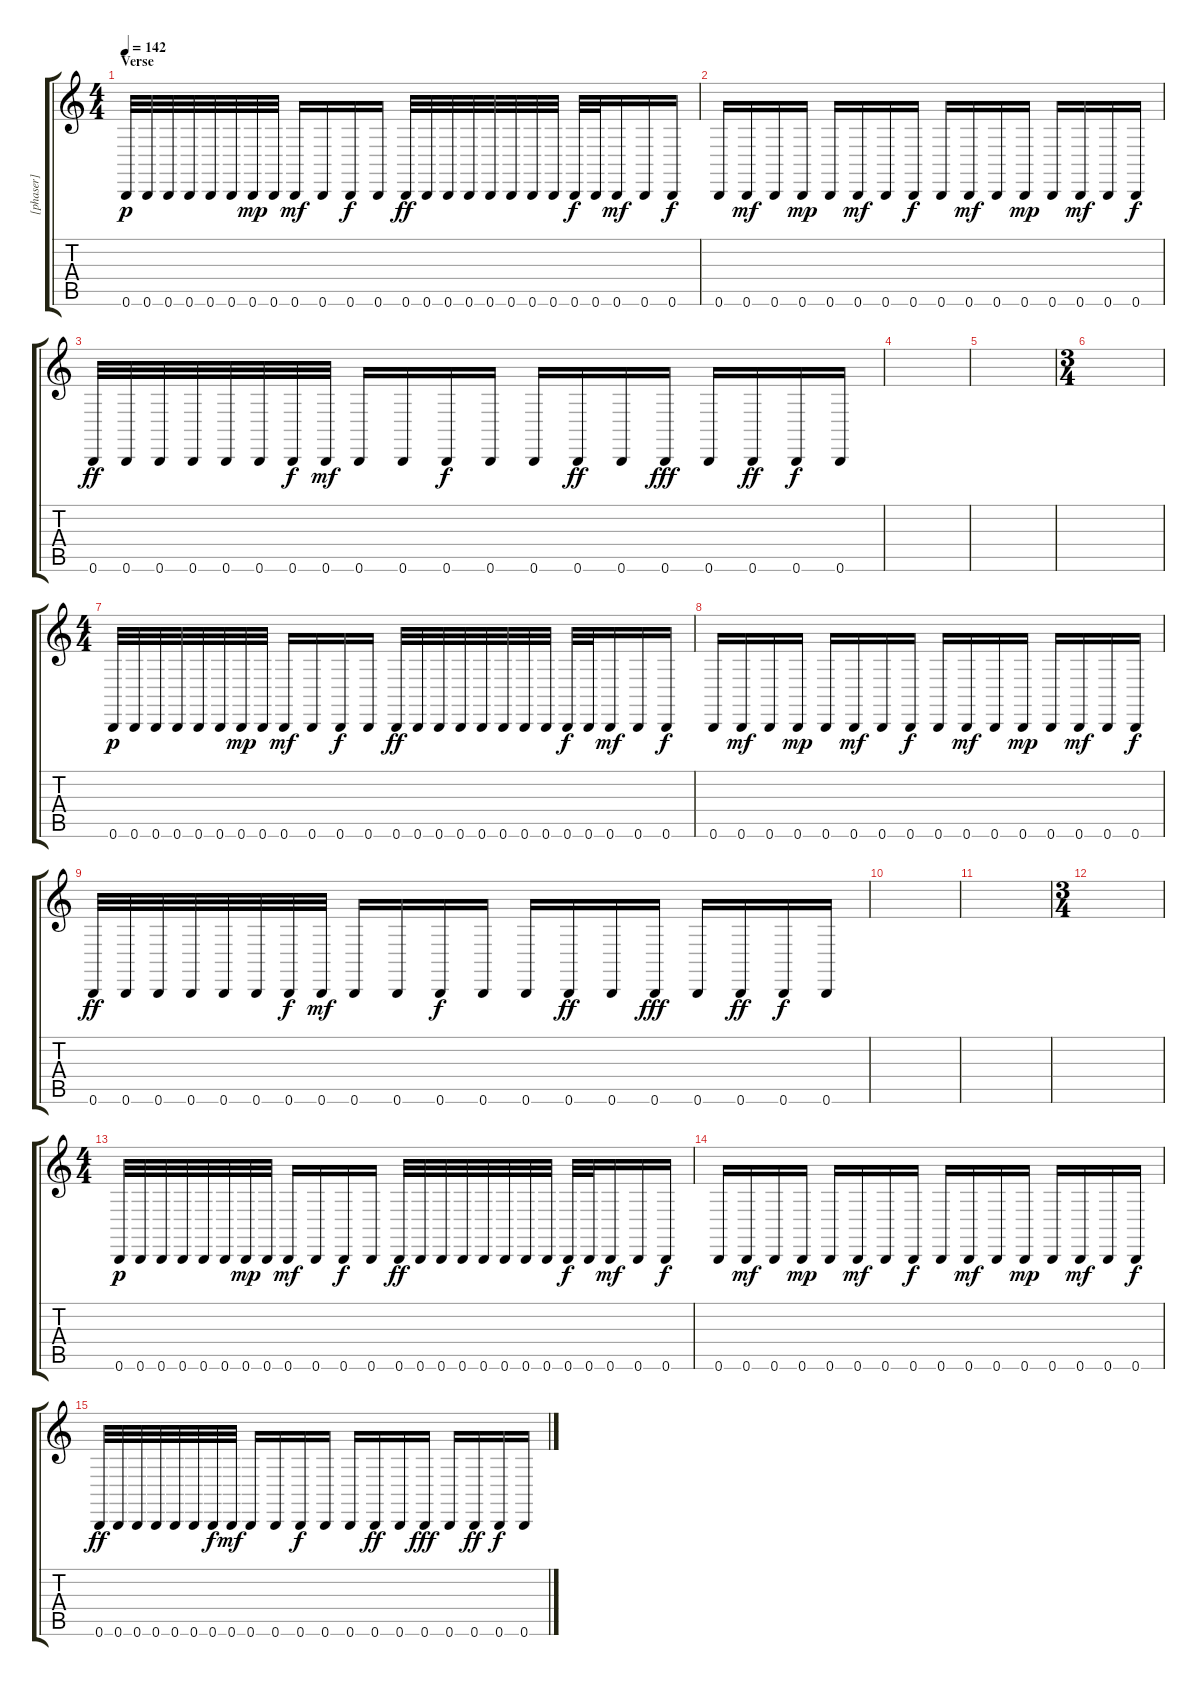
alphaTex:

\track ("[phaser]" "[phaser]") {instrument reedorgan}
\staff {score tabs}
\tuning (E4 B3 G3 D3 A2 B1) {hide}
\ts (4 4)
\section ("" "Verse")
\tempo 142
\clef g2
\ks c
0.6.32{dy p instrument reedorgan} 0.6.32 0.6.32 0.6.32 0.6.32 0.6.32 0.6.32{dy mp} 0.6.32 0.6.16{dy mf} 0.6.16 0.6.16{dy f} 0.6.16 0.6.32{dy ff} 0.6.32 0.6.32 0.6.32 0.6.32 0.6.32 0.6.32 0.6.32 0.6.32{dy f} 0.6.32 0.6.16{dy mf} 0.6.16 0.6.16{dy f} |
0.6.16 0.6.16{dy mf} 0.6.16 0.6.16{dy mp} 0.6.16 0.6.16{dy mf} 0.6.16 0.6.16{dy f} 0.6.16 0.6.16{dy mf} 0.6.16 0.6.16{dy mp} 0.6.16 0.6.16{dy mf} 0.6.16 0.6.16{dy f} |
0.6.32{dy ff} 0.6.32 0.6.32 0.6.32 0.6.32 0.6.32 0.6.32{dy f} 0.6.32{dy mf} 0.6.16 0.6.16 0.6.16{dy f} 0.6.16 0.6.16 0.6.16{dy ff} 0.6.16 0.6.16{dy fff} 0.6.16 0.6.16{dy ff} 0.6.16{dy f} 0.6.16 |
|
|
\ts (3 4)
|
\ts (4 4)
0.6.32{dy p} 0.6.32 0.6.32 0.6.32 0.6.32 0.6.32 0.6.32{dy mp} 0.6.32 0.6.16{dy mf} 0.6.16 0.6.16{dy f} 0.6.16 0.6.32{dy ff} 0.6.32 0.6.32 0.6.32 0.6.32 0.6.32 0.6.32 0.6.32 0.6.32{dy f} 0.6.32 0.6.16{dy mf} 0.6.16 0.6.16{dy f} |
0.6.16 0.6.16{dy mf} 0.6.16 0.6.16{dy mp} 0.6.16 0.6.16{dy mf} 0.6.16 0.6.16{dy f} 0.6.16 0.6.16{dy mf} 0.6.16 0.6.16{dy mp} 0.6.16 0.6.16{dy mf} 0.6.16 0.6.16{dy f} |
0.6.32{dy ff} 0.6.32 0.6.32 0.6.32 0.6.32 0.6.32 0.6.32{dy f} 0.6.32{dy mf} 0.6.16 0.6.16 0.6.16{dy f} 0.6.16 0.6.16 0.6.16{dy ff} 0.6.16 0.6.16{dy fff} 0.6.16 0.6.16{dy ff} 0.6.16{dy f} 0.6.16 |
|
|
\ts (3 4)
|
\ts (4 4)
0.6.32{dy p} 0.6.32 0.6.32 0.6.32 0.6.32 0.6.32 0.6.32{dy mp} 0.6.32 0.6.16{dy mf} 0.6.16 0.6.16{dy f} 0.6.16 0.6.32{dy ff} 0.6.32 0.6.32 0.6.32 0.6.32 0.6.32 0.6.32 0.6.32 0.6.32{dy f} 0.6.32 0.6.16{dy mf} 0.6.16 0.6.16{dy f} |
0.6.16 0.6.16{dy mf} 0.6.16 0.6.16{dy mp} 0.6.16 0.6.16{dy mf} 0.6.16 0.6.16{dy f} 0.6.16 0.6.16{dy mf} 0.6.16 0.6.16{dy mp} 0.6.16 0.6.16{dy mf} 0.6.16 0.6.16{dy f} |
0.6.32{dy ff} 0.6.32 0.6.32 0.6.32 0.6.32 0.6.32 0.6.32{dy f} 0.6.32{dy mf} 0.6.16 0.6.16 0.6.16{dy f} 0.6.16 0.6.16 0.6.16{dy ff} 0.6.16 0.6.16{dy fff} 0.6.16 0.6.16{dy ff} 0.6.16{dy f} 0.6.16
